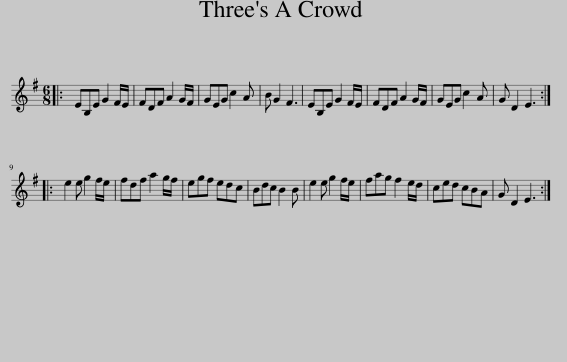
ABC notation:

X:1
L:1/8
M:6/8
I:linebreak $
K:Emin
V:1 treble
V:1
|: EB,E G2 F/E/ | FDF A2 G/F/ | GEG c2 A | B G2 F3 | EB,E G2 F/E/ | %5
 FDF A2 G/F/ | GEG c2 A | G D2 E3 ::$ e2 e g2 f/e/ | fdf a2 g/f/ | %10
 egf edc | Bdc B2 B | e2 e g2 f/e/ | fag f2 e/d/ | ced cBA | %15
 G D2 E3 :| %16
